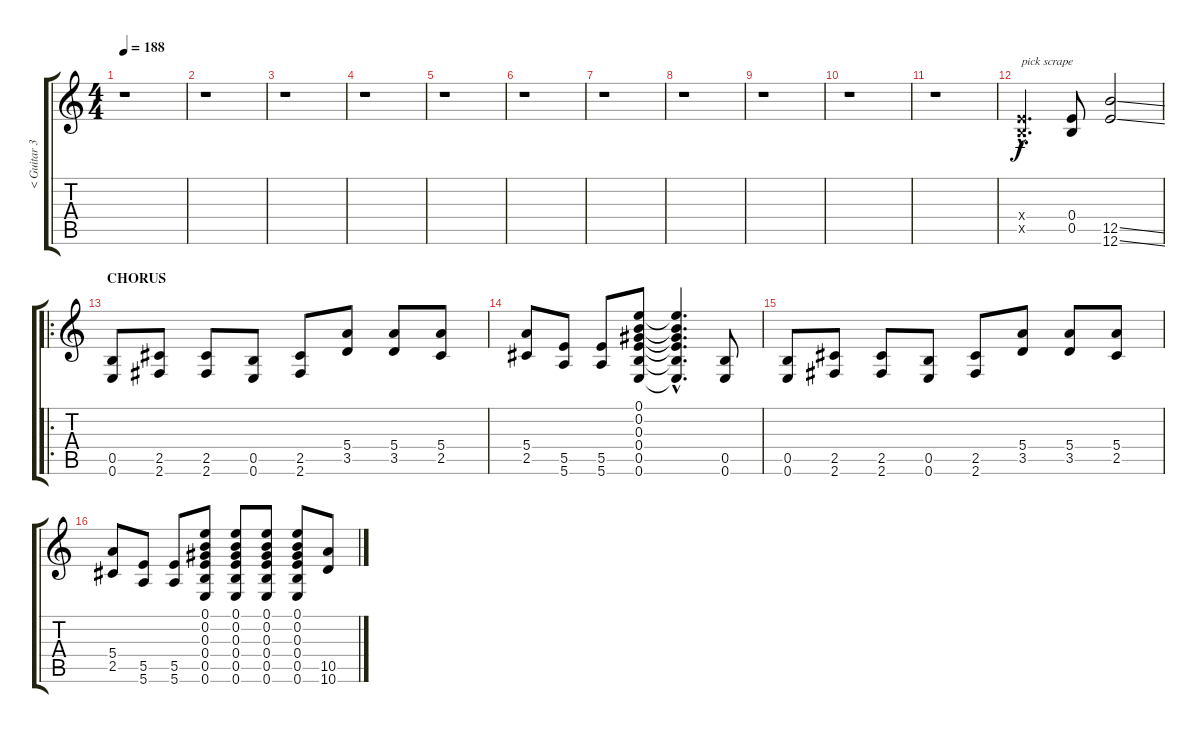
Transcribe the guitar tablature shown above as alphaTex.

\track ("< Guitar 3 >" "< Guitar 3") {instrument distortionguitar}
\staff {score tabs}
\tuning (E4 B3 Ab3 E3 B2 E2) {hide}
\ts (4 4)
\tempo 188
\clef g2
\ks c
r.1{dy f} |
r.1 |
r.1 |
r.1 |
r.1 |
r.1 |
r.1 |
r.1 |
r.1 |
r.1 |
r.1 |
(0.4{hac x} 0.5{hac x}).4{d txt "pick scrape"} (0.4 0.5).8 (12.5{ss} 12.6{ss}).2 |
\ro
\section ("" "CHORUS")
(0.5 0.6).8 (2.5 2.6).8 (2.5 2.6).8 (0.5 0.6).8 (2.5 2.6).8 (5.4 3.5).8 (5.4 3.5).8 (5.4 2.5).8 |
(5.4 2.5).8 (5.5 5.6).8 (5.5 5.6).8 (0.1 0.2 0.3 0.4 0.5 0.6).8 (0.1{hac t} 0.2{hac t} 0.3{hac t} 0.4{hac t} 0.5{hac t} 0.6{hac t}).4{d} (0.5 0.6).8 |
(0.5 0.6).8 (2.5 2.6).8 (2.5 2.6).8 (0.5 0.6).8 (2.5 2.6).8 (5.4 3.5).8 (5.4 3.5).8 (5.4 2.5).8 |
(5.4 2.5).8 (5.5 5.6).8 (5.5 5.6).8 (0.1 0.2 0.3 0.4 0.5 0.6).8 (0.1 0.2 0.3 0.4 0.5 0.6).8 (0.1 0.2 0.3 0.4 0.5 0.6).8 (0.1 0.2 0.3 0.4 0.5 0.6).8 (10.5 10.6).8
